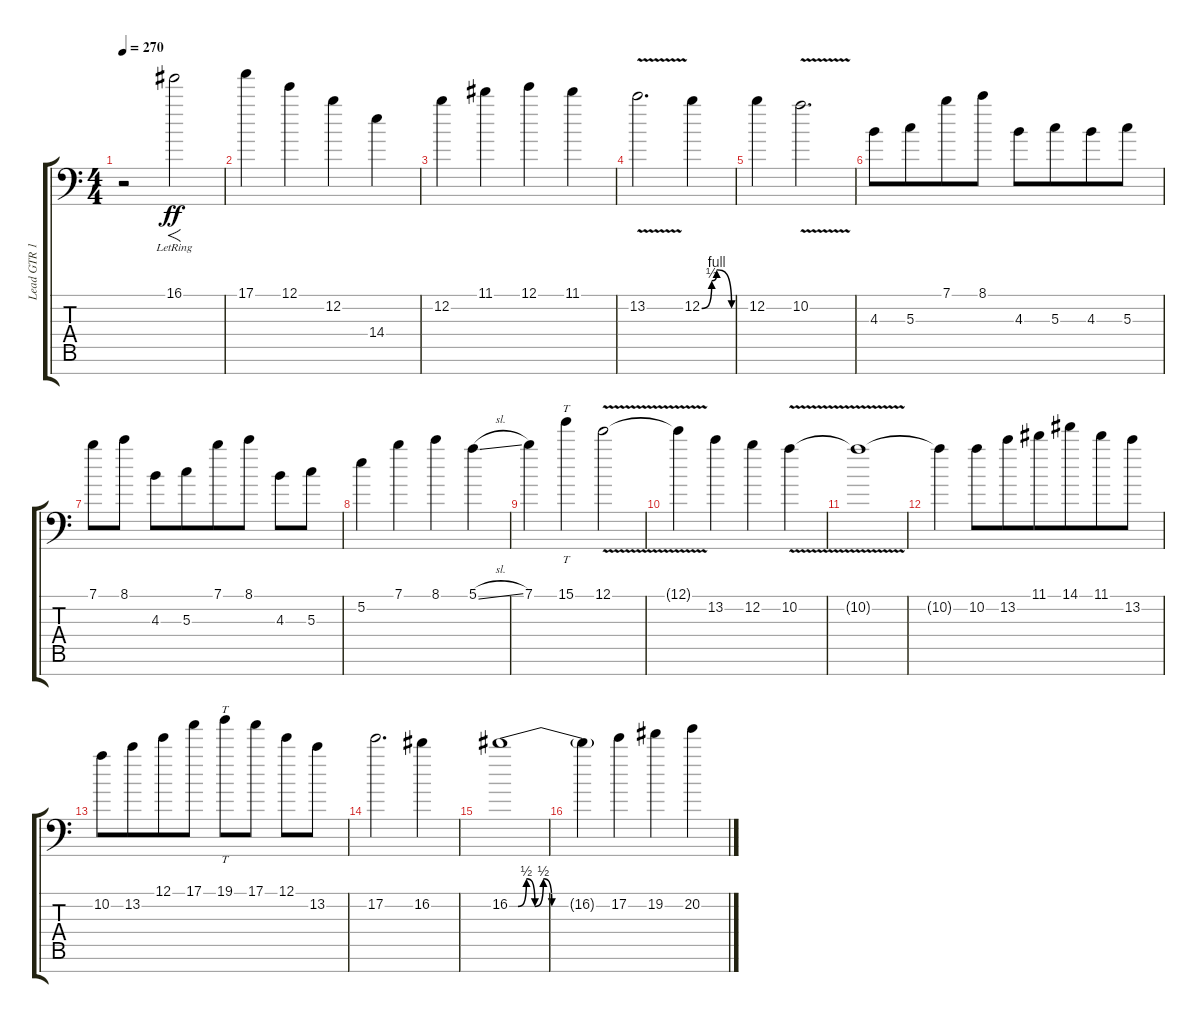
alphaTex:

\track ("Lead GTR 1" "Lead GTR 1") {instrument overdrivenguitar}
\staff {score tabs}
\tuning (E4 B3 G3 D3 A2 E2 A1) {hide}
\ts (4 4)
\tempo 270
\clef f4
\ks c
r.2{dy ff beam merge} 16.1{lr}.2{f} |
17.1.4 12.1.4{beam merge} 12.2.4{beam merge} 14.4.4 |
12.2.4 11.1.4 12.1.4{beam merge} 11.1.4 |
13.2{v}.2{d} 12.2{be (custom 0 0 20 2 30 4 60 0)}.4 |
12.2.4{beam merge} 10.2{v}.2{d} |
4.3.8{beam merge} 5.3.8{beam merge} 7.1.8 8.1.8 4.3.8 5.3.8{beam merge} 4.3.8 5.3.8 |
7.1.8{beam merge} 8.1.8 4.3.8{beam merge} 5.3.8{beam merge} 7.1.8 8.1.8 4.3.8{beam merge} 5.3.8 |
5.2.4 7.1.4 8.1.4{beam merge} 5.1{sl}.4 |
7.1.4 15.1.4{tt} 12.1{v}.2 |
12.1{t}.4 13.2.4 12.2.4 10.2{v}.4 |
10.2{t}.1 |
10.2{t}.4{beam merge} 10.2.8 13.2.8{beam merge} 11.1.8 14.1.8{beam merge} 11.1.8 13.2.8 |
10.2.8 13.2.8{beam merge} 12.1.8 17.1.8 19.1.8{tt} 17.1.8 12.1.8{beam merge} 13.2.8 |
17.2.2{d beam merge} 16.2.4 |
16.2{be (custom 0 0 5 0 10 2 15 0 20 2 25 0 35 0 40 0 60 0)}.1 |
16.2{t}.4 17.2.4 19.2.4 20.2.4
